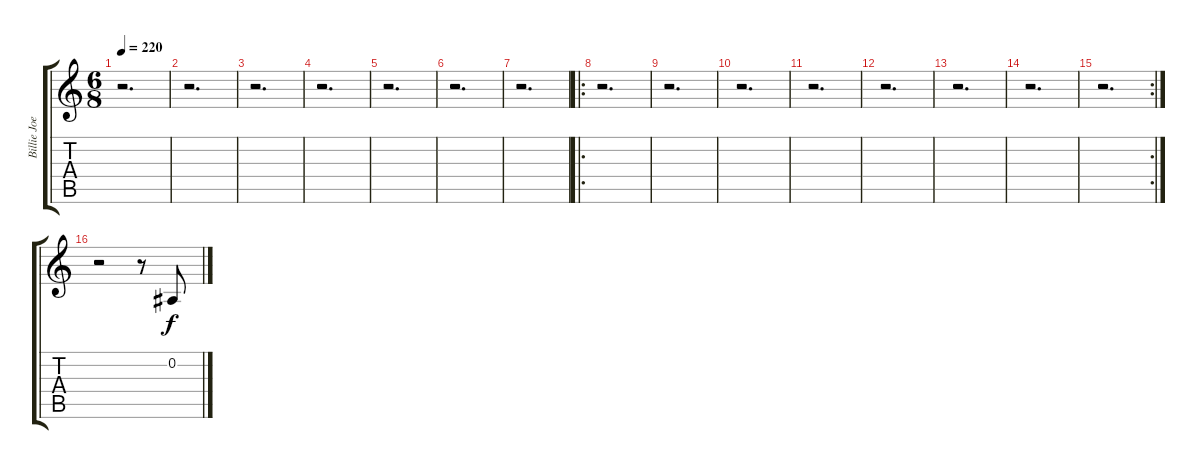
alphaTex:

\track ("Billie Joe Vocal" "Billie Joe") {instrument altosax}
\staff {score tabs}
\tuning (Eb4 Bb3 Gb3 Db3 Ab2 Eb2) {hide}
\ts (6 8)
\tempo 220
\clef g2
\ks c
r.2{d dy f} |
r.2{d} |
r.2{d} |
r.2{d} |
r.2{d} |
r.2{d} |
r.2{d} |
\ro
r.2{d} |
r.2{d} |
r.2{d} |
r.2{d} |
r.2{d} |
r.2{d} |
r.2{d} |
\rc 2
r.2{d} |
r.2 r.8 0.2.8
